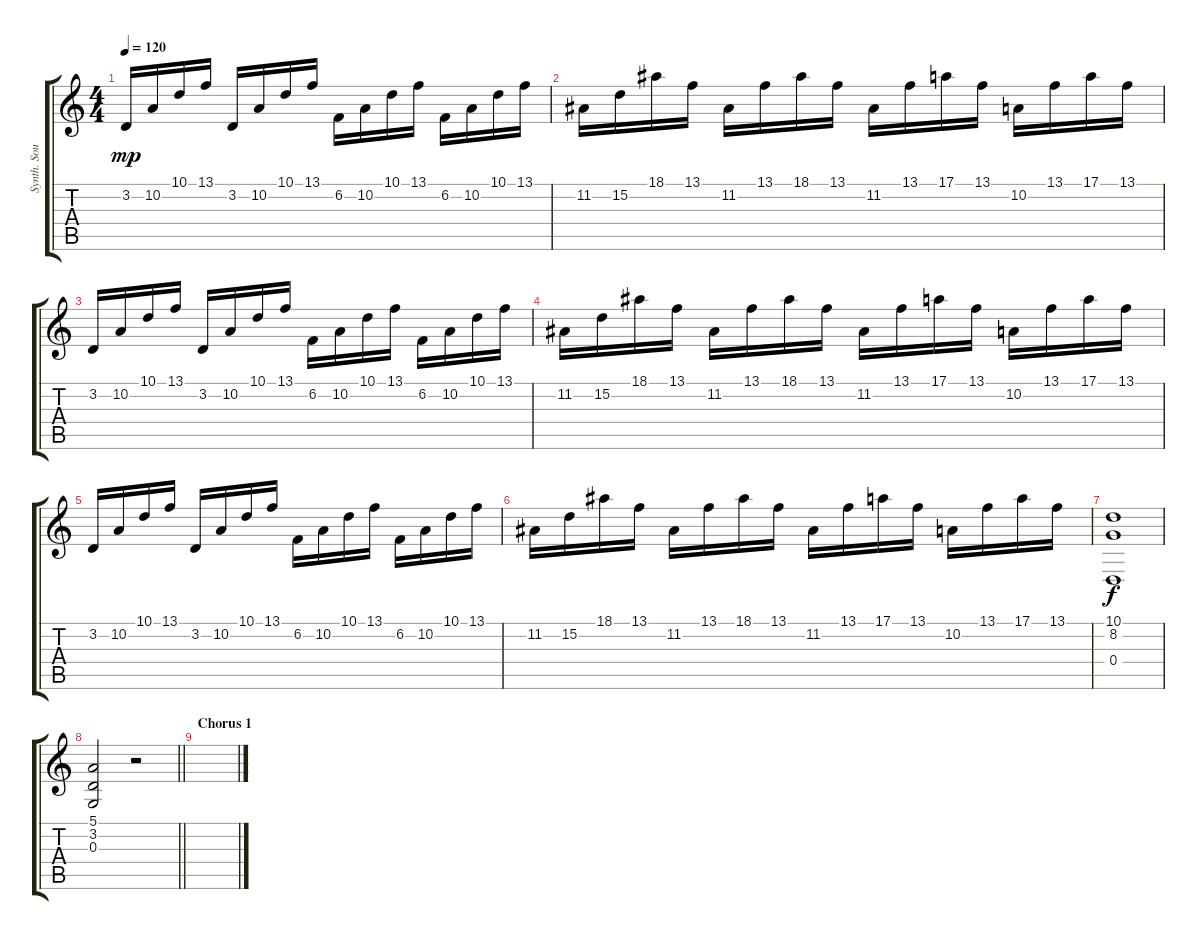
\track ("Synth. Sounds 2" "Synth. Sou") {instrument lead2sawtooth}
\staff {score tabs}
\tuning (E4 B3 G3 D3 A2 E2) {hide}
\ts (4 4)
\tempo 120
\clef g2
\ks c
3.2.16{dy mp} 10.2.16 10.1.16 13.1.16 3.2.16 10.2.16 10.1.16 13.1.16 6.2.16 10.2.16 10.1.16 13.1.16 6.2.16 10.2.16 10.1.16 13.1.16 |
11.2.16 15.2.16 18.1.16 13.1.16 11.2.16 13.1.16 18.1.16 13.1.16 11.2.16 13.1.16 17.1.16 13.1.16 10.2.16 13.1.16 17.1.16 13.1.16 |
3.2.16 10.2.16 10.1.16 13.1.16 3.2.16 10.2.16 10.1.16 13.1.16 6.2.16 10.2.16 10.1.16 13.1.16 6.2.16 10.2.16 10.1.16 13.1.16 |
11.2.16 15.2.16 18.1.16 13.1.16 11.2.16 13.1.16 18.1.16 13.1.16 11.2.16 13.1.16 17.1.16 13.1.16 10.2.16 13.1.16 17.1.16 13.1.16 |
3.2.16 10.2.16 10.1.16 13.1.16 3.2.16 10.2.16 10.1.16 13.1.16 6.2.16 10.2.16 10.1.16 13.1.16 6.2.16 10.2.16 10.1.16 13.1.16 |
11.2.16 15.2.16 18.1.16 13.1.16 11.2.16 13.1.16 18.1.16 13.1.16 11.2.16 13.1.16 17.1.16 13.1.16 10.2.16 13.1.16 17.1.16 13.1.16 |
(10.1 8.2 0.4).1{dy f volume 7} |
\barLineRight lightlight
(5.1 3.2 0.3).2 r.2 |
\section ("" "Chorus 1")
